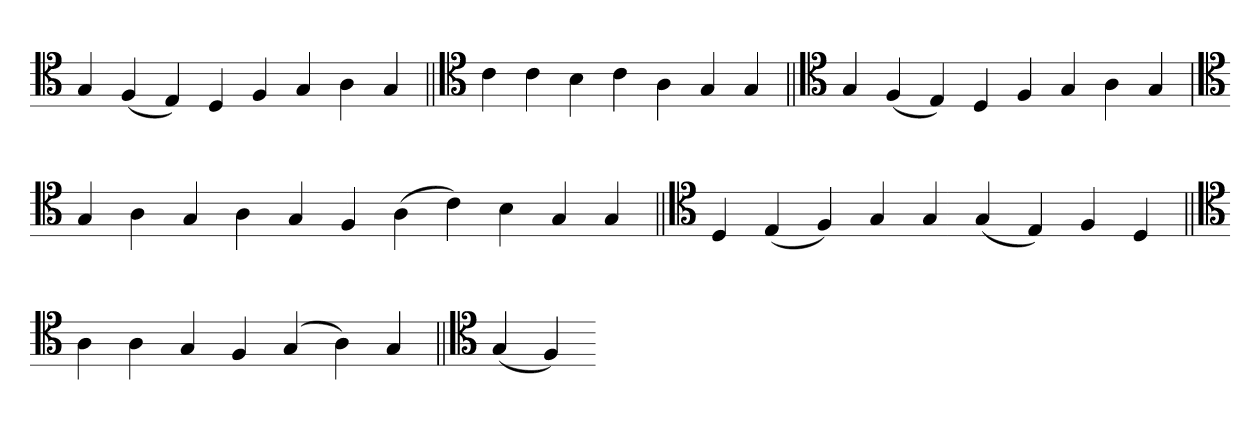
**kern
*part1
*staff1
*clefC4
=
4G
(4F
4E)
4D
4F
4G
4A
4G
=||
*clefC4
4c
4c
4B
4c
4A
4G
4G
=||
*clefC4
4G
(4F
4E)
4D
4F
4G
4A
4G
=`
*clefC4
4G
4A
4G
4A
4G
4F
(4A
4c)
4B
4G
4G
=||
*clefC4
4D
(4E
4F)
4G
4G
(4G
4E)
4F
4D
=||
*clefC4
4A
4A
4G
4F
(4G
4A)
4G
=||
*clefC4
(4G
4F)
=-
*-
